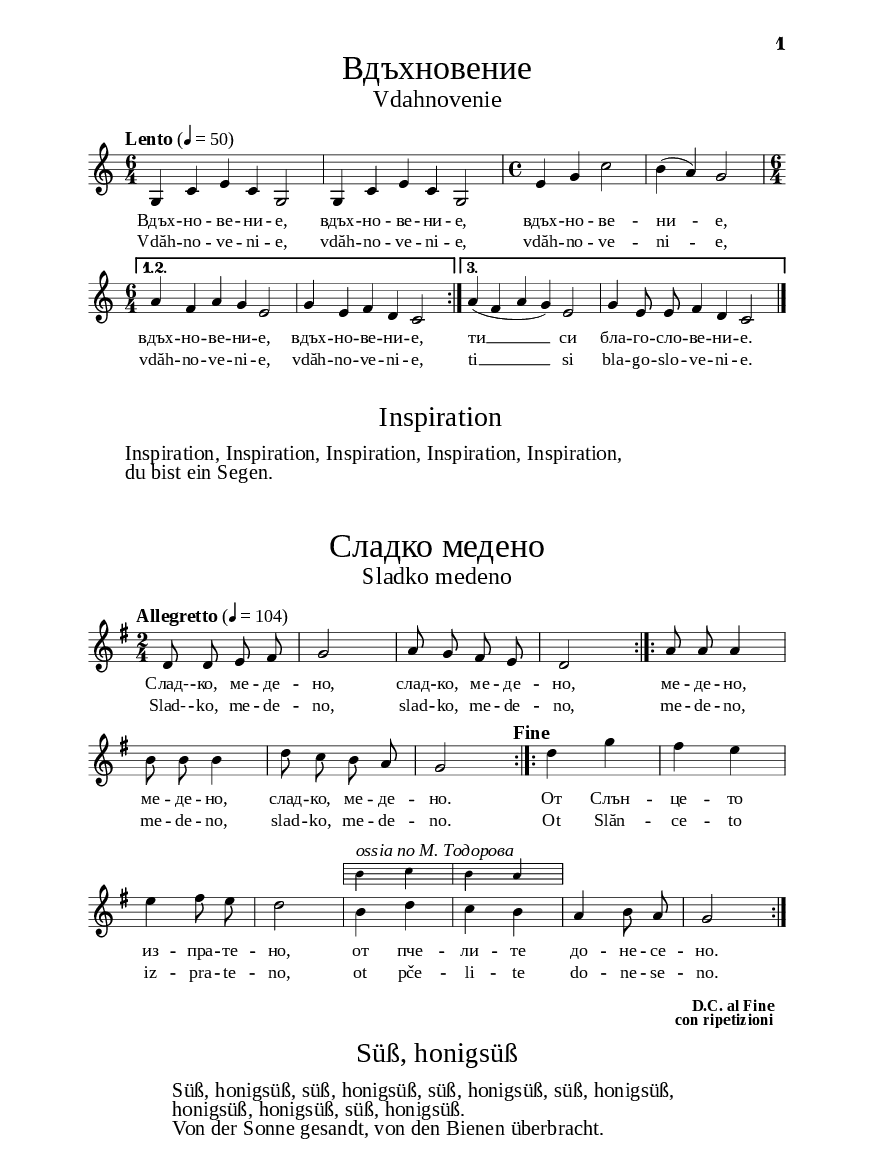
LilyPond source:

\version "2.24.3"

% include paper part and global functions
\include "include/globals.ily"

\bookpart {
  \label #'ref095
  \tocItem \markup "Вдъхновение – Vdăhnovenie"
  \include "include/bookpart-paper.ily"
  \score {
    \include "include/score-layout.ily"


    \new Voice \absolute  {
      \clef treble
      \key c \major
      \time 6/4
      \tempoFunc "Lento" 4 "50"
      \autoBeamOff
      \repeat volta 3 {
        g4 c' e' c' g2 | g4 c' e' c' g2 | \time 4/4  e'4 g' c''2  |

        b'4 ( a' ) g'2 | \break \time 6/4
      } \alternative {
        { a'4 f' a' g' e'2 | g'4 e' f' d' c'2 |  }
        {
          \once \override Score.TimeSignature.break-visibility = ##(#f #f #t)
          \time 6/4 a'4 ( f' a' g' ) e'2 |  g'4 e'8 e' f'4 d' c'2
        }
      }
      \bar "|."
    }

    \addlyrics {
      Вдъх -- но -- ве -- ни -- е,
      вдъх -- но -- ве -- ни -- е,
      вдъх -- но -- ве -- ни -- е, вдъх -- но -- ве -- ни -- е,
      вдъх -- но -- ве -- ни -- е, ти __ си бла -- го --
      сло -- ве -- ни -- е.

    }

    \addlyrics {
      Vdăh -- no -- ve -- ni -- e,
      vdăh -- no -- ve -- ni -- e,
      vdăh -- no -- ve -- ni -- e, vdăh -- no -- ve -- ni -- e,
      vdăh -- no -- ve -- ni -- e, ti __ si bla -- go --
      slo -- ve -- ni -- e.

    }


    \header {
      title = \titleFunc "Вдъхновение" "Vdahnovenie"
    }

    \midi{}

  } % score


  \markup \empty-two

  % include foreign translation(s) of the song
  \version "2.24.3"

\markup \fill-line { \fontsize #deTitleFontSize " Inspiration" }
\markup \null
\markup \null

\markup \abs-fontsize #10 {

   \hspace #5
  \override #`(baseline-skip . ,deCoupletBaselineSkip)
  \column {   
      \line {  Inspiration, Inspiration, Inspiration, Inspiration, Inspiration, }
      \line {   du bist ein Segen. }      
    }   
}


  \markup \empty-three

  \label #'ref073
  \tocItem \markup "Сладко медено – Sladko medeno"
  \include "include/bookpart-paper.ily"
  \score {
    \include "include/score-layout.ily"

    \new Staff = main \absolute {
      \clef treble
      \key g \major
      \time 2/4
      \tempoFunc "Allegretto" 4 "104"
      \autoBeamOff


      d'8 d' e' fis' |g'2 | a'8 g' fis' e' | d'2  \bar ":|.:"  |

      a'8 a' a'4 | \break  b'8 b' b'4 | d''8 c'' b' a' | \tempo "                 Fine" g'2  \bar ":|.:" |



      d''4 g'' | fis''4 e'' | \break

      e''4 fis''8 e'' | d''2  |

      <<
        {

          b'4 d'' | c''4 b' |
        }

        \new Staff \with {
          \override VerticalAxisGroup.default-staff-staff-spacing =
          #'((basic-distance . 5.5)
             (padding . -20))
          \remove "Time_signature_engraver"
          alignAboveContext = #"main"
          fontSize = #-1.7
          \override StaffSymbol.staff-space = #(magstep -3)
          \override StaffSymbol.thickness = #(magstep -3)
          firstClef = ##f
        }
        { b'4^\markup { \large \italic "ossia по М. Тодорова" } c'' | b'4 a' | }
      >>



      a'4 b'8 a' | g'2
      \bar ":|."
    }

    \addlyrics {
      "Слад-" -- ко,
      ме -- де -- но, слад -- ко, ме -- де -- но, ме --
      де -- но, ме -- де -- но, слад -- ко, ме -- де --
      но. От Слън -- це -- то из -- пра -- те -- но,
      от пче -- ли -- те до -- не -- се -- но.
    }
    \addlyrics {
      "Slad-" -- ko,
      me -- de -- no, slad -- ko, me -- de -- no, me --
      de -- no, me -- de -- no, slad -- ko, me -- de --
      no. Ot Slăn -- ce -- to iz -- pra -- te -- no,
      ot pče -- li -- te do -- ne -- se -- no.
    }
    \header {
      title = \titleFunc "Сладко медено" "Sladko medeno"
    }

    \midi{}

  } % score

  \markup \empty-one
  \markup \dc-two "D.C. al Fine" "con ripetizioni"

  \markup \empty-one

  % include foreign translation(s) of the song
  \version "2.24.3"

\markup \fill-line { \fontsize #deTitleFontSize "Süß, honigsüß" }
\markup \null
\markup \null
\markup \abs-fontsize #10 {
   \hspace #10
  \override #`(baseline-skip . ,deCoupletBaselineSkip)

  \column {

       
  \line { " "Süß, honigsüß, süß, honigsüß, süß, honigsüß, süß, honigsüß, }

  \line { " "honigsüß, honigsüß, süß, honigsüß.}

  \line { " "Von der Sonne gesandt, von den Bienen überbracht. }

      
      
       
    }
    
    
}
    


} % bookpart
